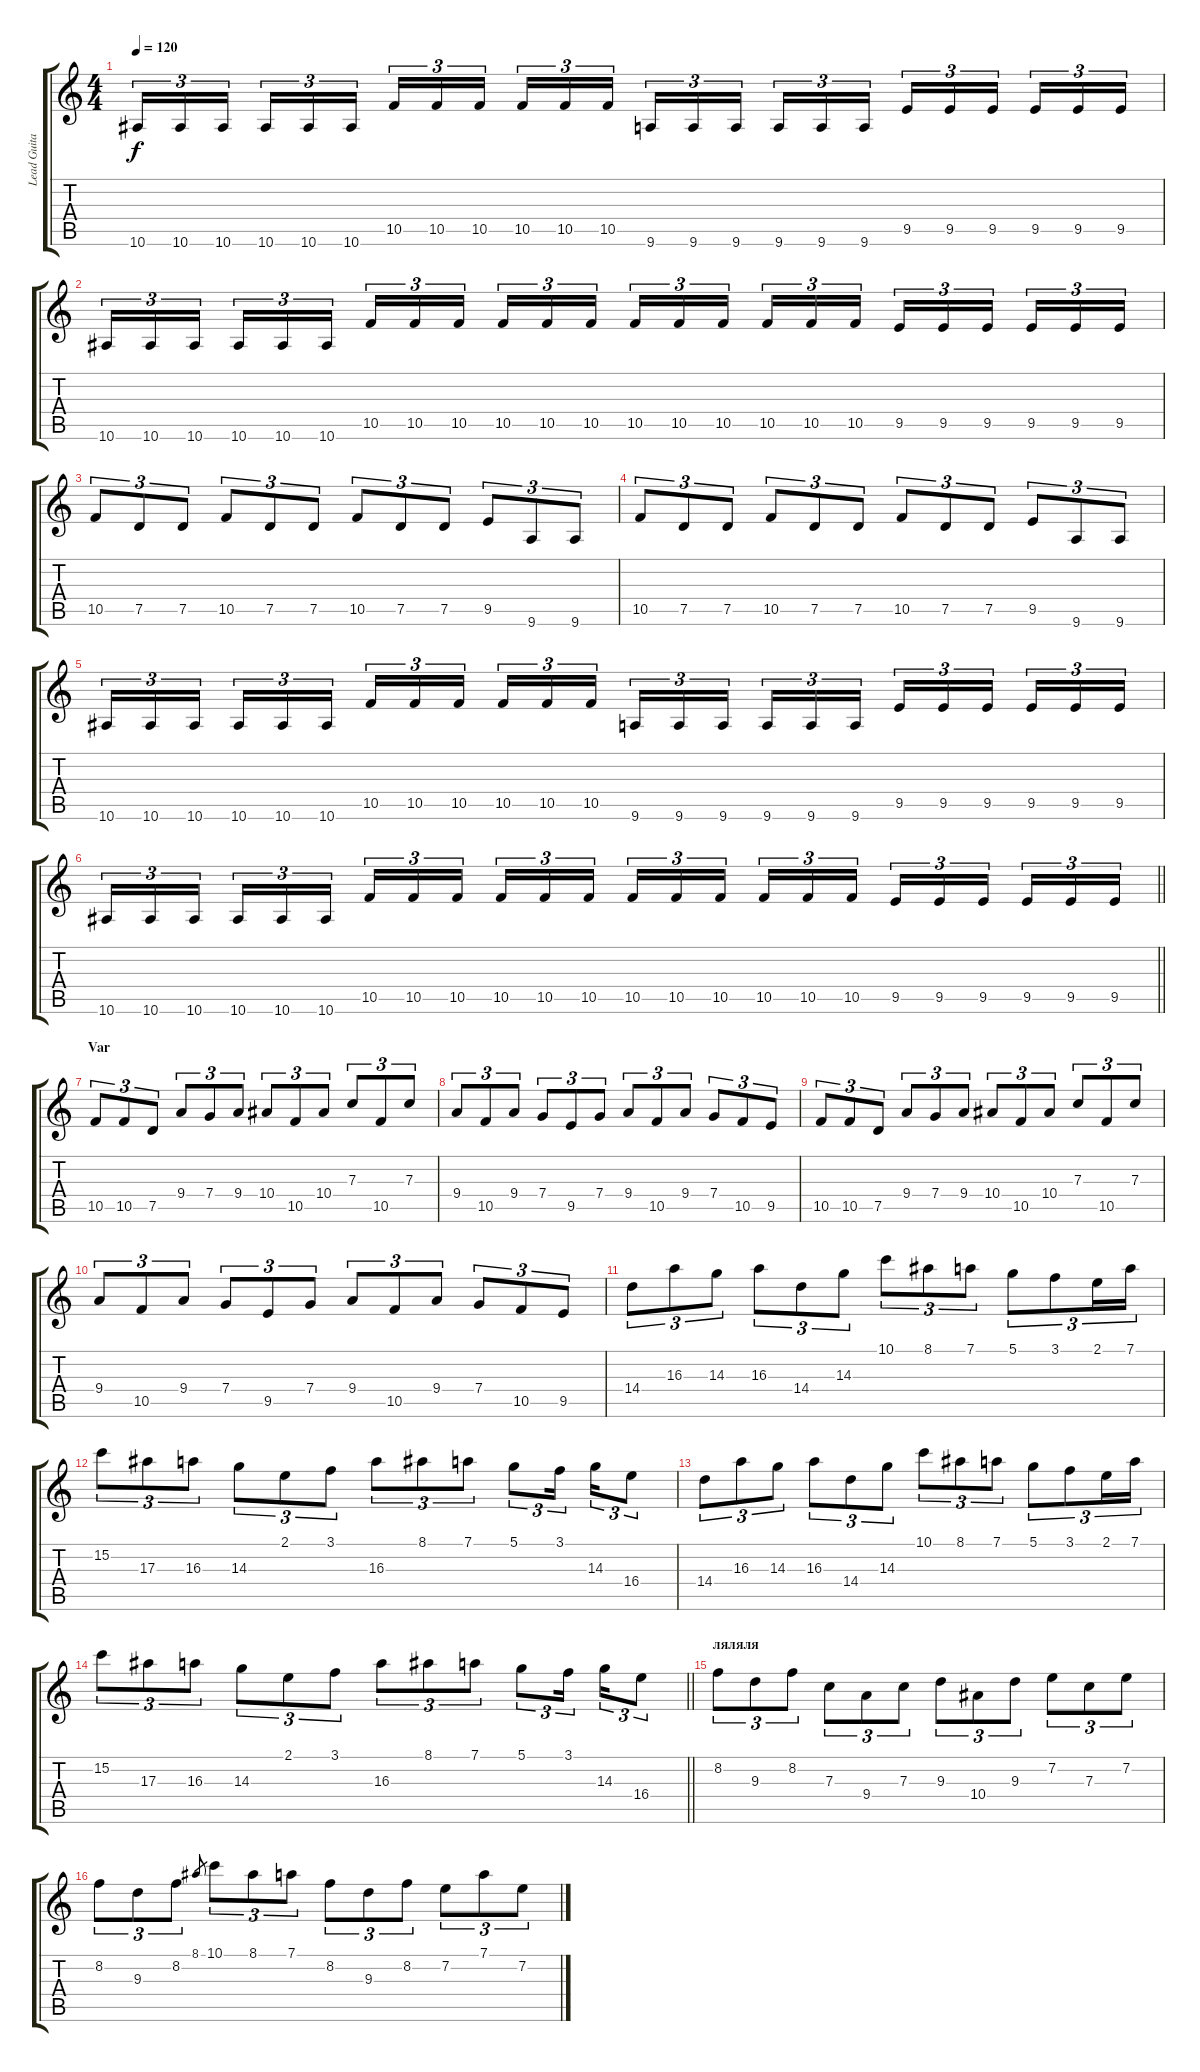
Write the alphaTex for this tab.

\track ("Lead Guitar" "Lead Guita") {instrument distortionguitar}
\staff {score tabs}
\tuning (D4 A3 F3 C3 G2 C2) {hide}
\ts (4 4)
\tempo 120
\clef g2
\ks c
10.6.16{tu (3 2) dy f} 10.6.16{tu (3 2)} 10.6.16{tu (3 2) beam splitsecondary} 10.6.16{tu (3 2)} 10.6.16{tu (3 2)} 10.6.16{tu (3 2)} 10.5.16{tu (3 2)} 10.5.16{tu (3 2)} 10.5.16{tu (3 2) beam splitsecondary} 10.5.16{tu (3 2)} 10.5.16{tu (3 2)} 10.5.16{tu (3 2)} 9.6.16{tu (3 2)} 9.6.16{tu (3 2)} 9.6.16{tu (3 2) beam splitsecondary} 9.6.16{tu (3 2)} 9.6.16{tu (3 2)} 9.6.16{tu (3 2)} 9.5.16{tu (3 2)} 9.5.16{tu (3 2)} 9.5.16{tu (3 2) beam splitsecondary} 9.5.16{tu (3 2)} 9.5.16{tu (3 2)} 9.5.16{tu (3 2)} |
10.6.16{tu (3 2)} 10.6.16{tu (3 2)} 10.6.16{tu (3 2) beam splitsecondary} 10.6.16{tu (3 2)} 10.6.16{tu (3 2)} 10.6.16{tu (3 2)} 10.5.16{tu (3 2)} 10.5.16{tu (3 2)} 10.5.16{tu (3 2) beam splitsecondary} 10.5.16{tu (3 2)} 10.5.16{tu (3 2)} 10.5.16{tu (3 2)} 10.5.16{tu (3 2)} 10.5.16{tu (3 2)} 10.5.16{tu (3 2) beam splitsecondary} 10.5.16{tu (3 2)} 10.5.16{tu (3 2)} 10.5.16{tu (3 2)} 9.5.16{tu (3 2)} 9.5.16{tu (3 2)} 9.5.16{tu (3 2) beam splitsecondary} 9.5.16{tu (3 2)} 9.5.16{tu (3 2)} 9.5.16{tu (3 2)} |
10.5.8{tu (3 2)} 7.5.8{tu (3 2)} 7.5.8{tu (3 2)} 10.5.8{tu (3 2)} 7.5.8{tu (3 2)} 7.5.8{tu (3 2)} 10.5.8{tu (3 2)} 7.5.8{tu (3 2)} 7.5.8{tu (3 2)} 9.5.8{tu (3 2)} 9.6.8{tu (3 2)} 9.6.8{tu (3 2)} |
10.5.8{tu (3 2)} 7.5.8{tu (3 2)} 7.5.8{tu (3 2)} 10.5.8{tu (3 2)} 7.5.8{tu (3 2)} 7.5.8{tu (3 2)} 10.5.8{tu (3 2)} 7.5.8{tu (3 2)} 7.5.8{tu (3 2)} 9.5.8{tu (3 2)} 9.6.8{tu (3 2)} 9.6.8{tu (3 2)} |
10.6.16{tu (3 2)} 10.6.16{tu (3 2)} 10.6.16{tu (3 2) beam splitsecondary} 10.6.16{tu (3 2)} 10.6.16{tu (3 2)} 10.6.16{tu (3 2)} 10.5.16{tu (3 2)} 10.5.16{tu (3 2)} 10.5.16{tu (3 2) beam splitsecondary} 10.5.16{tu (3 2)} 10.5.16{tu (3 2)} 10.5.16{tu (3 2)} 9.6.16{tu (3 2)} 9.6.16{tu (3 2)} 9.6.16{tu (3 2) beam splitsecondary} 9.6.16{tu (3 2)} 9.6.16{tu (3 2)} 9.6.16{tu (3 2)} 9.5.16{tu (3 2)} 9.5.16{tu (3 2)} 9.5.16{tu (3 2) beam splitsecondary} 9.5.16{tu (3 2)} 9.5.16{tu (3 2)} 9.5.16{tu (3 2)} |
\barLineRight lightlight
10.6.16{tu (3 2)} 10.6.16{tu (3 2)} 10.6.16{tu (3 2) beam splitsecondary} 10.6.16{tu (3 2)} 10.6.16{tu (3 2)} 10.6.16{tu (3 2)} 10.5.16{tu (3 2)} 10.5.16{tu (3 2)} 10.5.16{tu (3 2) beam splitsecondary} 10.5.16{tu (3 2)} 10.5.16{tu (3 2)} 10.5.16{tu (3 2)} 10.5.16{tu (3 2)} 10.5.16{tu (3 2)} 10.5.16{tu (3 2) beam splitsecondary} 10.5.16{tu (3 2)} 10.5.16{tu (3 2)} 10.5.16{tu (3 2)} 9.5.16{tu (3 2)} 9.5.16{tu (3 2)} 9.5.16{tu (3 2) beam splitsecondary} 9.5.16{tu (3 2)} 9.5.16{tu (3 2)} 9.5.16{tu (3 2)} |
\section ("" "Var")
10.5.8{tu (3 2)} 10.5.8{tu (3 2)} 7.5.8{tu (3 2)} 9.4.8{tu (3 2)} 7.4.8{tu (3 2)} 9.4.8{tu (3 2)} 10.4.8{tu (3 2)} 10.5.8{tu (3 2)} 10.4.8{tu (3 2)} 7.3.8{tu (3 2)} 10.5.8{tu (3 2)} 7.3.8{tu (3 2)} |
9.4.8{tu (3 2)} 10.5.8{tu (3 2)} 9.4.8{tu (3 2)} 7.4.8{tu (3 2)} 9.5.8{tu (3 2)} 7.4.8{tu (3 2)} 9.4.8{tu (3 2)} 10.5.8{tu (3 2)} 9.4.8{tu (3 2)} 7.4.8{tu (3 2)} 10.5.8{tu (3 2)} 9.5.8{tu (3 2)} |
10.5.8{tu (3 2)} 10.5.8{tu (3 2)} 7.5.8{tu (3 2)} 9.4.8{tu (3 2)} 7.4.8{tu (3 2)} 9.4.8{tu (3 2)} 10.4.8{tu (3 2)} 10.5.8{tu (3 2)} 10.4.8{tu (3 2)} 7.3.8{tu (3 2)} 10.5.8{tu (3 2)} 7.3.8{tu (3 2)} |
9.4.8{tu (3 2)} 10.5.8{tu (3 2)} 9.4.8{tu (3 2)} 7.4.8{tu (3 2)} 9.5.8{tu (3 2)} 7.4.8{tu (3 2)} 9.4.8{tu (3 2)} 10.5.8{tu (3 2)} 9.4.8{tu (3 2)} 7.4.8{tu (3 2)} 10.5.8{tu (3 2)} 9.5.8{tu (3 2)} |
14.4.8{tu (3 2)} 16.3.8{tu (3 2)} 14.3.8{tu (3 2)} 16.3.8{tu (3 2)} 14.4.8{tu (3 2)} 14.3.8{tu (3 2)} 10.1.8{tu (3 2)} 8.1.8{tu (3 2)} 7.1.8{tu (3 2)} 5.1.8{tu (3 2)} 3.1.8{tu (3 2)} 2.1.16{tu (3 2)} 7.1.16{tu (3 2)} |
15.2.8{tu (3 2)} 17.3.8{tu (3 2)} 16.3.8{tu (3 2)} 14.3.8{tu (3 2)} 2.1.8{tu (3 2)} 3.1.8{tu (3 2)} 16.3.8{tu (3 2)} 8.1.8{tu (3 2)} 7.1.8{tu (3 2)} 5.1.8{tu (3 2)} 3.1.16{tu (3 2) beam splitsecondary} 14.3.16{tu (3 2)} 16.4.8{tu (3 2)} |
14.4.8{tu (3 2)} 16.3.8{tu (3 2)} 14.3.8{tu (3 2)} 16.3.8{tu (3 2)} 14.4.8{tu (3 2)} 14.3.8{tu (3 2)} 10.1.8{tu (3 2)} 8.1.8{tu (3 2)} 7.1.8{tu (3 2)} 5.1.8{tu (3 2)} 3.1.8{tu (3 2)} 2.1.16{tu (3 2)} 7.1.16{tu (3 2)} |
\barLineRight lightlight
15.2.8{tu (3 2)} 17.3.8{tu (3 2)} 16.3.8{tu (3 2)} 14.3.8{tu (3 2)} 2.1.8{tu (3 2)} 3.1.8{tu (3 2)} 16.3.8{tu (3 2)} 8.1.8{tu (3 2)} 7.1.8{tu (3 2)} 5.1.8{tu (3 2)} 3.1.16{tu (3 2) beam splitsecondary} 14.3.16{tu (3 2)} 16.4.8{tu (3 2)} |
\section ("" "ляляля")
8.2.8{tu (3 2)} 9.3.8{tu (3 2)} 8.2.8{tu (3 2)} 7.3.8{tu (3 2)} 9.4.8{tu (3 2)} 7.3.8{tu (3 2)} 9.3.8{tu (3 2)} 10.4.8{tu (3 2)} 9.3.8{tu (3 2)} 7.2.8{tu (3 2)} 7.3.8{tu (3 2)} 7.2.8{tu (3 2)} |
8.2.8{tu (3 2)} 9.3.8{tu (3 2)} 8.2.8{tu (3 2)} 8.1.8{gr} 10.1.8{tu (3 2)} 8.1.8{tu (3 2)} 7.1.8{tu (3 2)} 8.2.8{tu (3 2)} 9.3.8{tu (3 2)} 8.2.8{tu (3 2)} 7.2.8{tu (3 2)} 7.1.8{tu (3 2)} 7.2.8{tu (3 2)}
